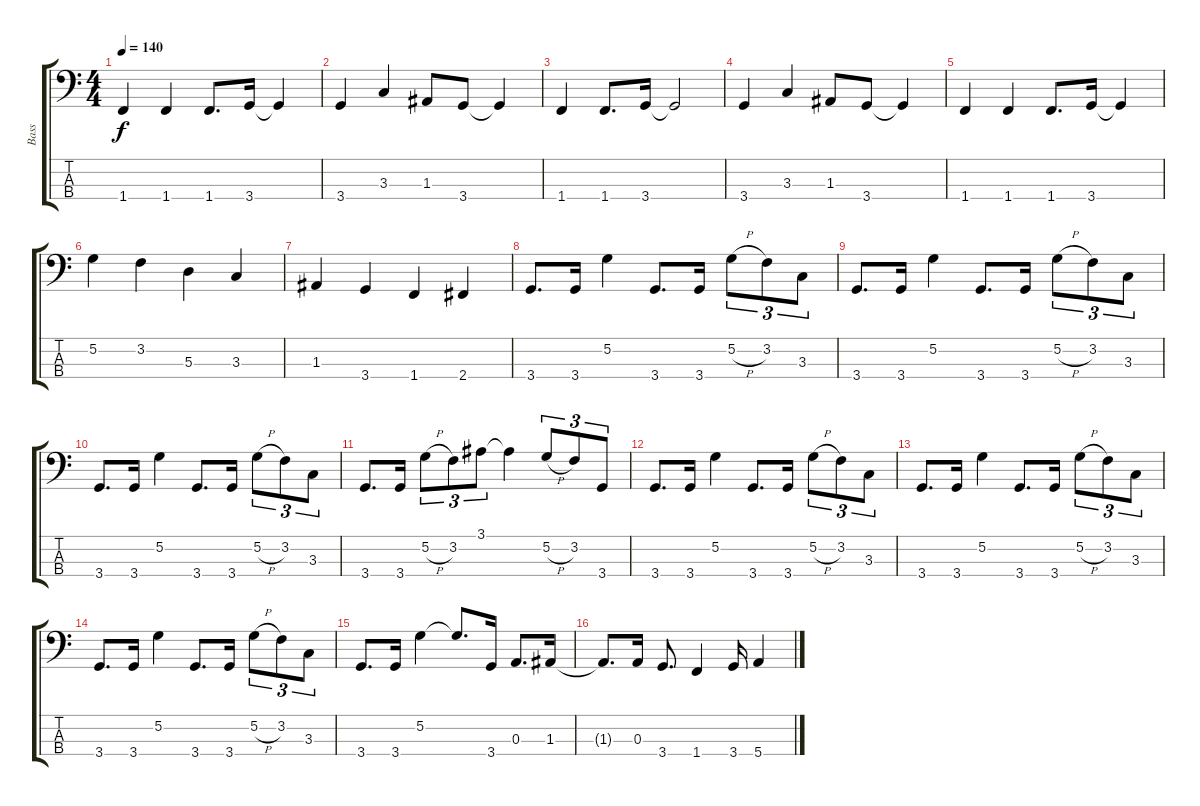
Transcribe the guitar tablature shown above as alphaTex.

\track ("Bass" "Bass") {instrument electricbassfinger}
\staff {score tabs}
\tuning (G2 D2 A1 E1) {hide}
\ts (4 4)
\tempo 140
\clef f4
\ks c
1.4.4{dy f} 1.4.4 1.4.8{d} 3.4.16 3.4{t}.4 |
3.4.4 3.3.4 1.3.8 3.4.8 3.4{t}.4 |
1.4.4 1.4.8{d} 3.4.16 3.4{t}.2 |
3.4.4 3.3.4 1.3.8 3.4.8 3.4{t}.4 |
1.4.4 1.4.4 1.4.8{d} 3.4.16 3.4{t}.4 |
5.2.4 3.2.4 5.3.4 3.3.4 |
1.3.4 3.4.4 1.4.4 2.4.4 |
3.4.8{d} 3.4.16 5.2.4 3.4.8{d} 3.4.16 5.2{h}.8{tu (3 2)} 3.2.8{tu (3 2)} 3.3.8{tu (3 2)} |
3.4.8{d} 3.4.16 5.2.4 3.4.8{d} 3.4.16 5.2{h}.8{tu (3 2)} 3.2.8{tu (3 2)} 3.3.8{tu (3 2)} |
3.4.8{d} 3.4.16 5.2.4 3.4.8{d} 3.4.16 5.2{h}.8{tu (3 2)} 3.2.8{tu (3 2)} 3.3.8{tu (3 2)} |
3.4.8{d} 3.4.16 5.2{h}.8{tu (3 2)} 3.2.8{tu (3 2)} 3.1.8{tu (3 2)} 3.1{t}.4 5.2{h}.8{tu (3 2)} 3.2.8{tu (3 2)} 3.4.8{tu (3 2)} |
3.4.8{d} 3.4.16 5.2.4 3.4.8{d} 3.4.16 5.2{h}.8{tu (3 2)} 3.2.8{tu (3 2)} 3.3.8{tu (3 2)} |
3.4.8{d} 3.4.16 5.2.4 3.4.8{d} 3.4.16 5.2{h}.8{tu (3 2)} 3.2.8{tu (3 2)} 3.3.8{tu (3 2)} |
3.4.8{d} 3.4.16 5.2.4 3.4.8{d} 3.4.16 5.2{h}.8{tu (3 2)} 3.2.8{tu (3 2)} 3.3.8{tu (3 2)} |
3.4.8{d} 3.4.16 5.2.4 5.2{t}.8{d} 3.4.16 0.3.8{d} 1.3.16 |
1.3{t}.8{d} 0.3.16 3.4.8{d} 1.4.4 3.4.16 5.4.4
